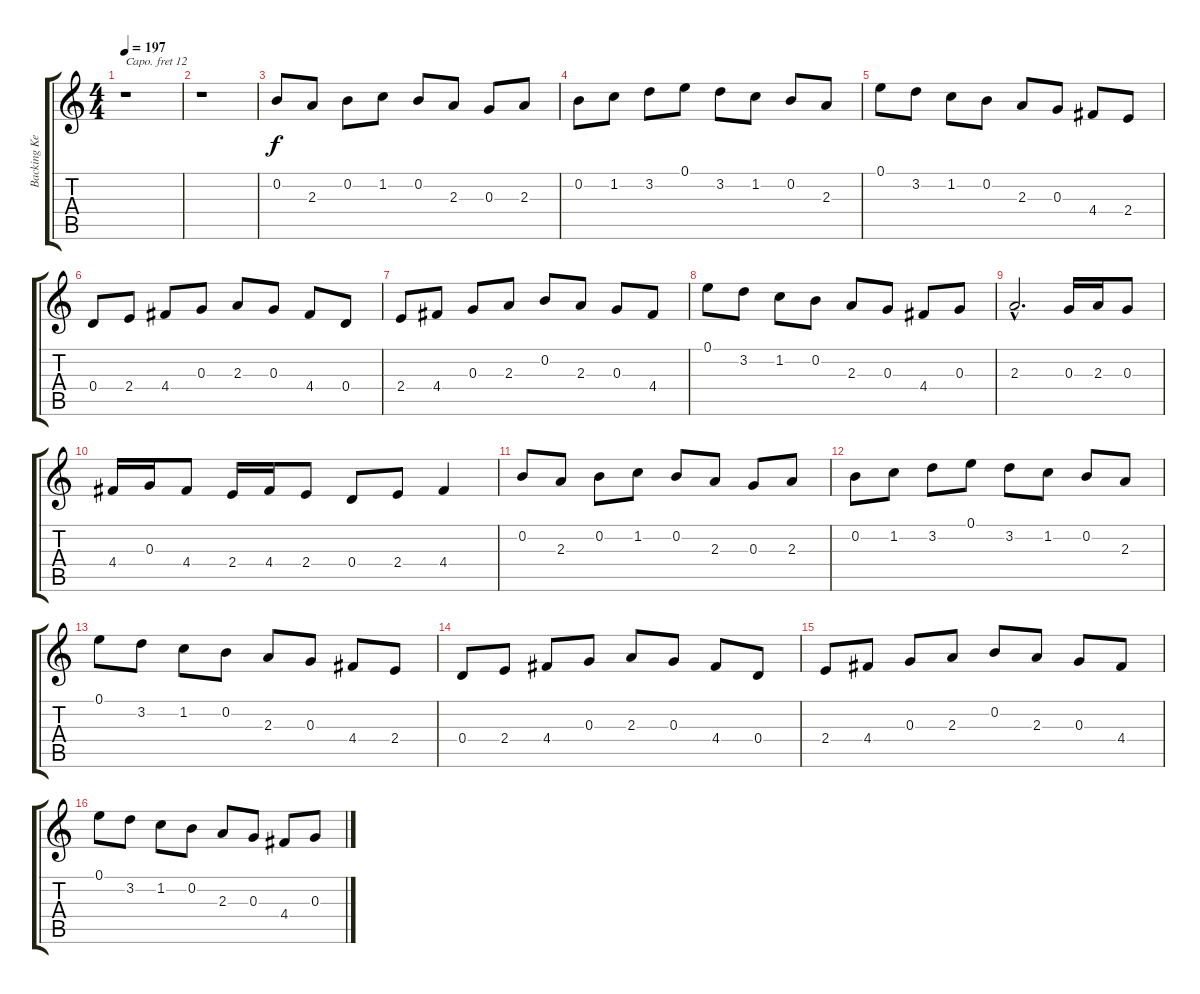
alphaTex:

\track ("Backing Keyboards" "Backing Ke") {instrument lead2sawtooth}
\staff {score tabs}
\capo 12
\tuning (E4 B3 G3 D3 A2 E2) {hide}
\ts (4 4)
\tempo 197
\clef g2
\ks c
r.1{dy f} |
r.1 |
0.2.8 2.3.8 0.2.8 1.2.8 0.2.8 2.3.8 0.3.8 2.3.8 |
0.2.8 1.2.8 3.2.8 0.1.8 3.2.8 1.2.8 0.2.8 2.3.8 |
0.1.8 3.2.8 1.2.8 0.2.8 2.3.8 0.3.8 4.4.8 2.4.8 |
0.4.8 2.4.8 4.4.8 0.3.8 2.3.8 0.3.8 4.4.8 0.4.8 |
2.4.8 4.4.8 0.3.8 2.3.8 0.2.8 2.3.8 0.3.8 4.4.8 |
0.1.8 3.2.8 1.2.8 0.2.8 2.3.8 0.3.8 4.4.8 0.3.8 |
2.3{hac}.2{d} 0.3.16 2.3.16 0.3.8 |
4.4.16 0.3.16 4.4.8 2.4.16 4.4.16 2.4.8 0.4.8 2.4.8 4.4.4 |
0.2.8 2.3.8 0.2.8 1.2.8 0.2.8 2.3.8 0.3.8 2.3.8 |
0.2.8 1.2.8 3.2.8 0.1.8 3.2.8 1.2.8 0.2.8 2.3.8 |
0.1.8 3.2.8 1.2.8 0.2.8 2.3.8 0.3.8 4.4.8 2.4.8 |
0.4.8 2.4.8 4.4.8 0.3.8 2.3.8 0.3.8 4.4.8 0.4.8 |
2.4.8 4.4.8 0.3.8 2.3.8 0.2.8 2.3.8 0.3.8 4.4.8 |
0.1.8 3.2.8 1.2.8 0.2.8 2.3.8 0.3.8 4.4.8 0.3.8
